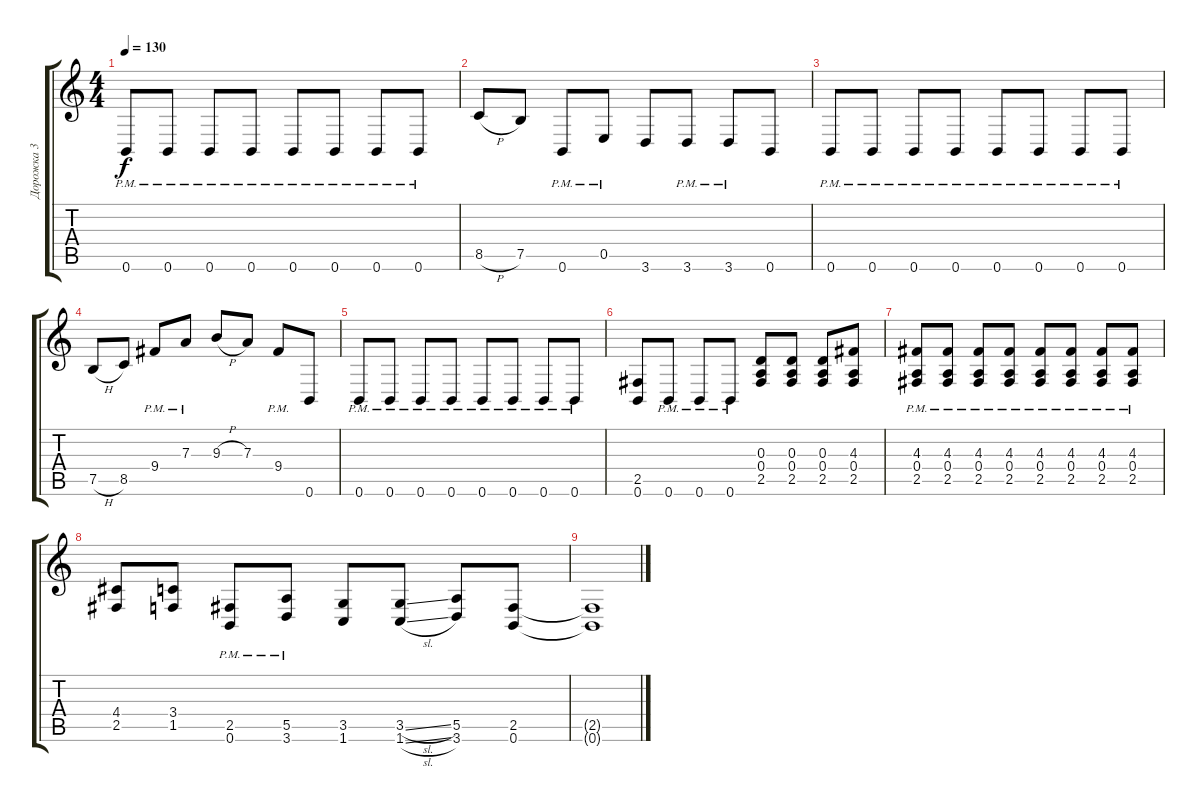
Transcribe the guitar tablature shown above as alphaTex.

\track ("Дорожка 3" "Дорожка 3") {instrument distortionguitar}
\staff {score tabs}
\tuning (B3 Gb3 D3 A2 E2 B1) {hide}
\ts (4 4)
\tempo 130
\clef g2
\ks c
0.6{pm}.8{dy f} 0.6{pm}.8 0.6{pm}.8 0.6{pm}.8 0.6{pm}.8 0.6{pm}.8 0.6{pm}.8 0.6{pm}.8 |
8.5{h}.8 7.5.8 0.6{pm}.8 0.5{pm}.8 3.6.8 3.6{pm}.8 3.6{pm}.8 0.6.8 |
0.6{pm}.8 0.6{pm}.8 0.6{pm}.8 0.6{pm}.8 0.6{pm}.8 0.6{pm}.8 0.6{pm}.8 0.6{pm}.8 |
7.5{h}.8 8.5.8 9.4{pm}.8 7.3{pm}.8 9.3{h}.8 7.3.8 9.4{pm}.8 0.6.8 |
0.6{pm}.8 0.6{pm}.8 0.6{pm}.8 0.6{pm}.8 0.6{pm}.8 0.6{pm}.8 0.6{pm}.8 0.6{pm}.8 |
(2.5 0.6).8 0.6{pm}.8 0.6{pm}.8 0.6{pm}.8 (0.3 0.4 2.5).8 (0.3 0.4 2.5).8 (0.3 0.4 2.5).8 (4.3 0.4 2.5).8 |
(4.3{pm} 0.4{pm} 2.5{pm}).8 (4.3{pm} 0.4{pm} 2.5{pm}).8 (4.3{pm} 0.4{pm} 2.5{pm}).8 (4.3{pm} 0.4{pm} 2.5{pm}).8 (4.3{pm} 0.4{pm} 2.5{pm}).8 (4.3{pm} 0.4{pm} 2.5{pm}).8 (4.3{pm} 0.4{pm} 2.5{pm}).8 (4.3{pm} 0.4{pm} 2.5{pm}).8 |
(4.4 2.5).8 (3.4 1.5).8 (2.5{pm} 0.6{pm}).8 (5.5{pm} 3.6{pm}).8 (3.5 1.6).8 (3.5{sl} 1.6{sl}).8 (5.5 3.6).8 (2.5 0.6).8 |
(2.5{t} 0.6{t}).1
